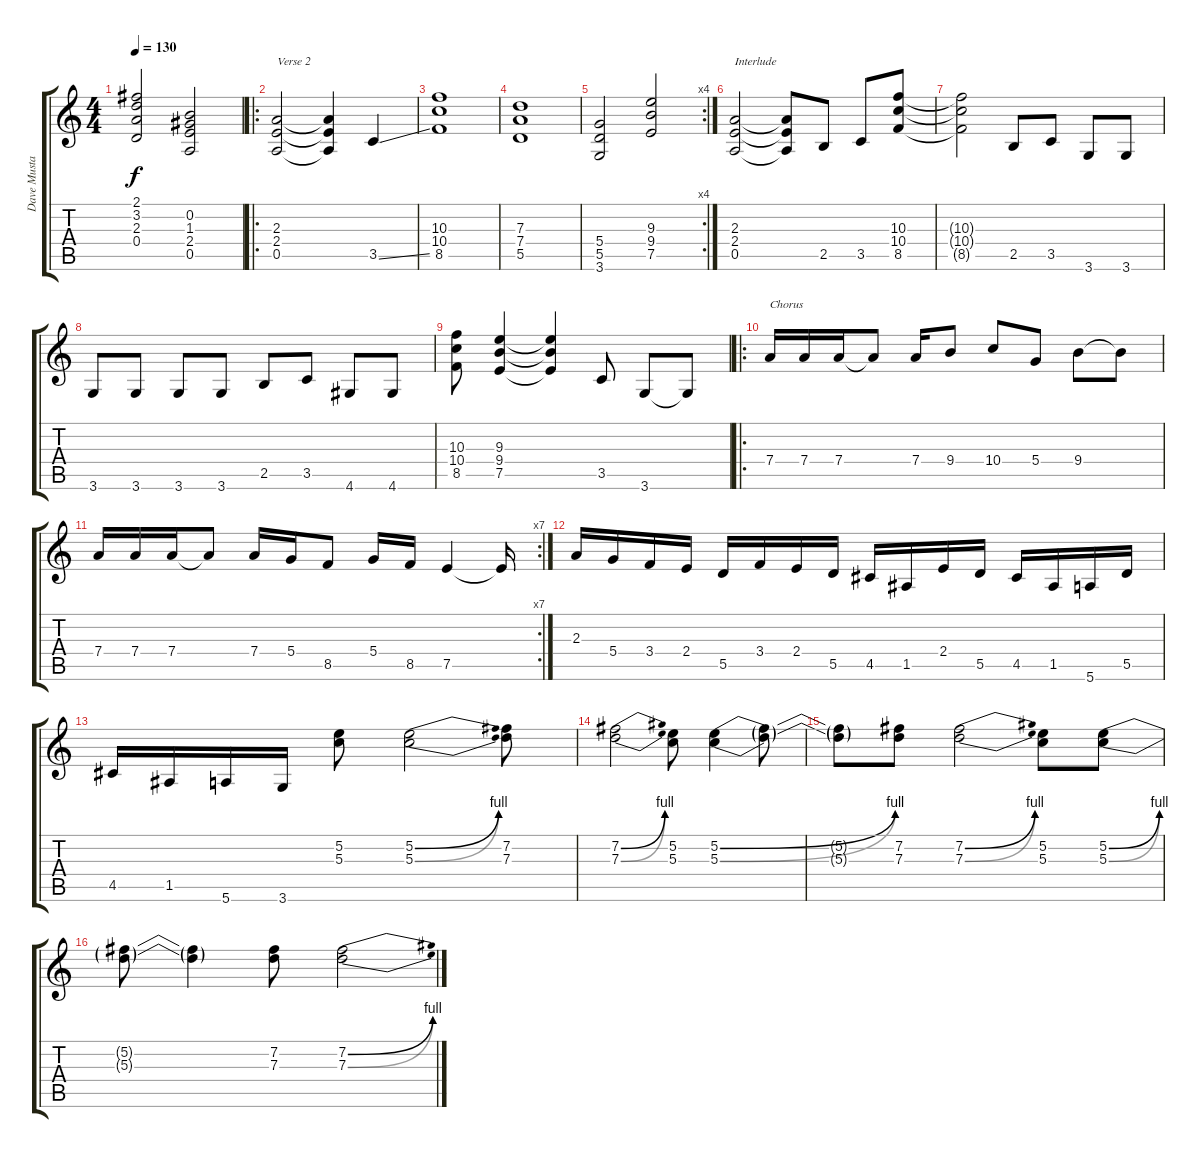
\track ("Dave Mustaine" "Dave Musta") {instrument distortionguitar}
\staff {score tabs}
\tuning (E4 B3 G3 D3 A2 E2) {hide}
\ts (4 4)
\tempo 130
\clef g2
\ks c
(2.1 3.2 2.3 0.4).2{dy f} (0.2 1.3 2.4 0.5).2 |
\ro
(2.3 2.4 0.5).2{txt "Verse 2"} (2.3{t} 2.4{t} 0.5{t}).4 3.5{ss}.4 |
(10.3 10.4 8.5).1 |
(7.3 7.4 5.5).1 |
\rc 4
(5.4 5.5 3.6).2 (9.3 9.4 7.5).2 |
(2.3 2.4 0.5).2{txt "Interlude"} (2.3{t} 2.4{t} 0.5{t}).8 2.5.8 3.5.8 (10.3 10.4 8.5).8 |
(10.3{t} 10.4{t} 8.5{t}).2 2.5.8 3.5.8 3.6.8 3.6.8 |
3.6.8 3.6.8 3.6.8 3.6.8 2.5.8 3.5.8 4.6.8 4.6.8 |
(10.3 10.4 8.5).8 (9.3 9.4 7.5).4 (9.3{t} 9.4{t} 7.5{t}).4 3.5.8 3.6.8 3.6{t}.8 |
\ro
7.4.16{txt "Chorus"} 7.4.16 7.4.16 7.4{t}.8 7.4.16 9.4.8 10.4.8 5.4.8 9.4.8 9.4{t}.8 |
\rc 7
7.4.16 7.4.16 7.4.16 7.4{t}.8 7.4.16 5.4.16 8.5.8 5.4.16 8.5.16 7.5.4 7.5{t}.16 |
2.3.16 5.4.16 3.4.16 2.4.16 5.5.16 3.4.16 2.4.16 5.5.16 4.5.16 1.5.16 2.4.16 5.5.16 4.5.16 1.5.16 5.6.16 5.5.16 |
4.5.16 1.5.16 5.6.16 3.6.16 (5.2 5.3).8 (5.2{be (bend 0 0 60 4)} 5.3{be (bend 0 0 60 4)}).2 (7.2 7.3).8 |
(7.2{be (bend 0 0 60 4)} 7.3{be (bend 0 0 60 4)}).2 (5.2 5.3).8 (5.2{be (bend 0 0 60 4)} 5.3{be (bend 0 0 60 4)}).4 (5.2{t} 5.3{t}).8 |
(5.2{t} 5.3{t}).8 (7.2 7.3).8 (7.2{be (bend 0 0 60 4)} 7.3{be (bend 0 0 60 4)}).2 (5.2 5.3).8 (5.2{be (bend 0 0 60 4)} 5.3{be (bend 0 0 60 4)}).8 |
(5.2{t} 5.3{t}).8 (5.2{t} 5.3{t}).4 (7.2 7.3).8 (7.2{be (bend 0 0 60 4)} 7.3{be (bend 0 0 60 4)}).2
